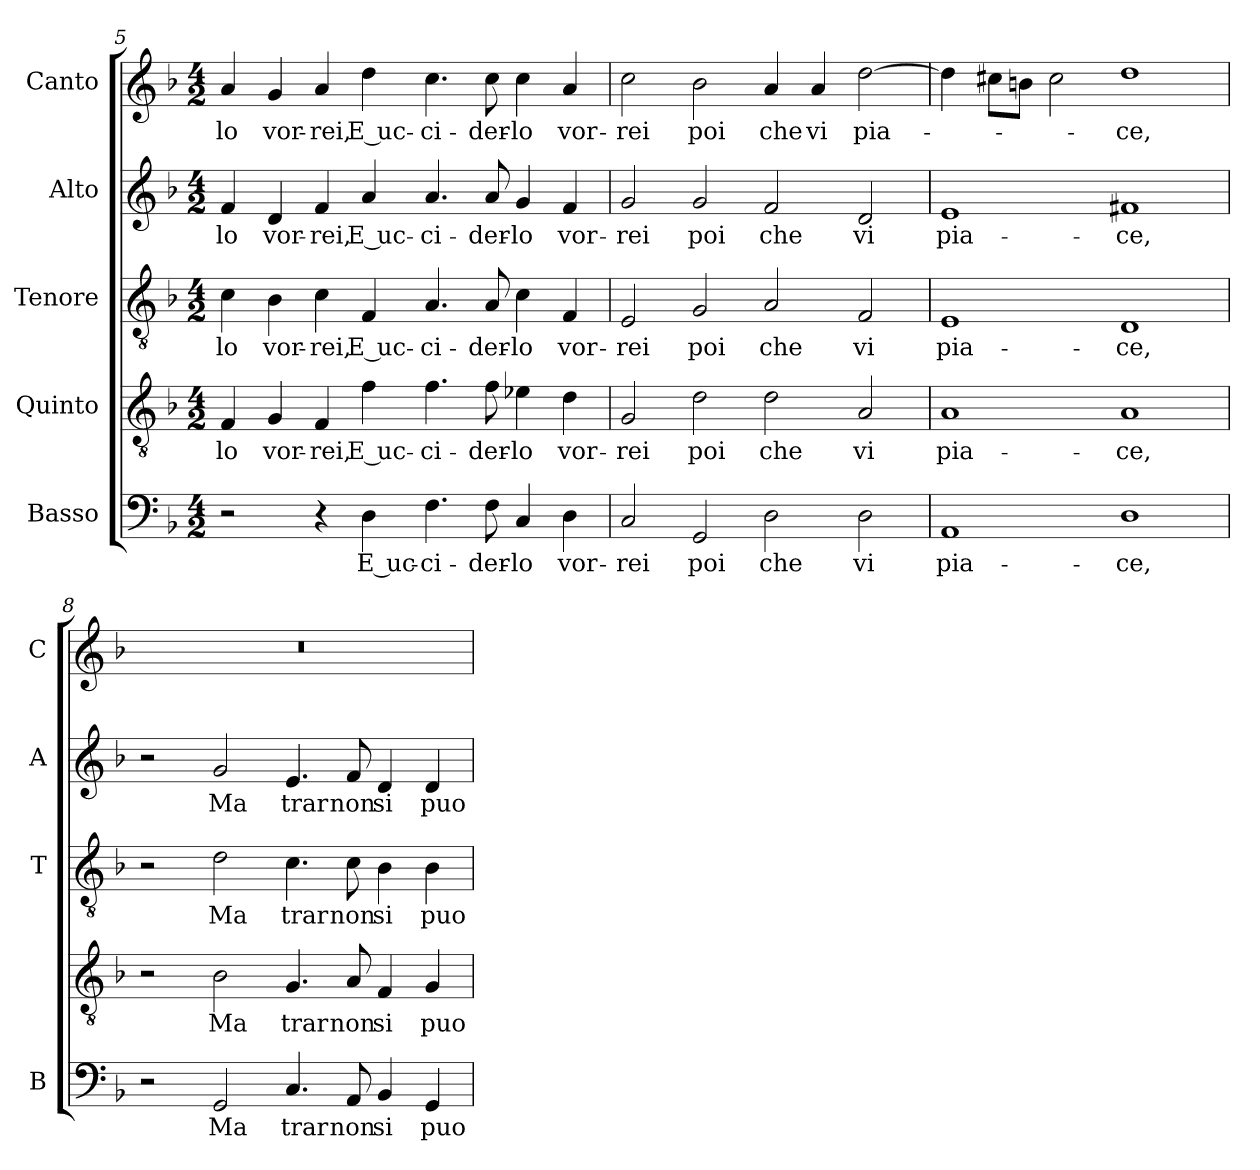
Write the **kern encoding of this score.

**kern	**text	**kern	**text	**kern	**text	**kern	**text	**kern	**text
*part5	*part5	*part4	*part4	*part3	*part3	*part2	*part2	*part1	*part1
*staff5	*staff5	*staff4	*staff4	*staff3	*staff3	*staff2	*staff2	*staff1	*staff1
*I"Basso	*	*I"Quinto	*	*I"Tenore	*	*I"Alto	*	*I"Canto	*
*I'B	*	*	*	*I'T	*	*I'A	*	*I'C	*
!!LO:LB:g=z
*clefF4	*	*clefGv2	*	*clefGv2	*	*clefG2	*	*clefG2	*
*k[b-]	*	*k[b-]	*	*k[b-]	*	*k[b-]	*	*k[b-]	*
*F:	*	*F:	*	*F:	*	*F:	*	*F:	*
*M4/2	*	*M4/2	*	*M4/2	*	*M4/2	*	*M4/2	*
=5	=5	=5	=5	=5	=5	=5	=5	=5	=5
!	!	!	!LO:LY:b	!	!	!	!	!	!
!	!	!	!	!	!LO:LY:b	!	!	!	!
!	!	!	!	!	!	!	!LO:LY:b	!	!
!	!	!	!	!	!	!	!	!	!LO:LY:b
2r	.	4F/	-lo	4c\	-lo	4f/	-lo	4a/	-lo
!	!	!	!LO:LY:b	!	!	!	!	!	!
!	!	!	!	!	!LO:LY:b	!	!	!	!
!	!	!	!	!	!	!	!LO:LY:b	!	!
!	!	!	!	!	!	!	!	!	!LO:LY:b
.	.	4G/	vor-	4B-\	vor-	4d/	vor-	4g/	vor-
!	!	!	!LO:LY:b	!	!	!	!	!	!
!	!	!	!	!	!LO:LY:b	!	!	!	!
!	!	!	!	!	!	!	!LO:LY:b	!	!
!	!	!	!	!	!	!	!	!	!LO:LY:b
4r	.	4F/	-rei,	4c\	-rei,	4f/	-rei,	4a/	-rei,
!	!LO:LY:b	!	!	!	!	!	!	!	!
!	!	!	!LO:LY:b	!	!	!	!	!	!
!	!	!	!	!	!LO:LY:b	!	!	!	!
!	!	!	!	!	!	!	!LO:LY:b	!	!
!	!	!	!	!	!	!	!	!	!LO:LY:b
4D\	E uc-	4f\	E uc-	4F/	E uc-	4a/	E uc-	4dd\	E uc-
!	!LO:LY:b	!	!	!	!	!	!	!	!
!	!	!	!LO:LY:b	!	!	!	!	!	!
!	!	!	!	!	!LO:LY:b	!	!	!	!
!	!	!	!	!	!	!	!LO:LY:b	!	!
!	!	!	!	!	!	!	!	!	!LO:LY:b
4.F\	-ci-	4.f\	-ci-	4.A/	-ci-	4.a/	-ci-	4.cc\	-ci-
!	!LO:LY:b	!	!	!	!	!	!	!	!
!	!	!	!LO:LY:b	!	!	!	!	!	!
!	!	!	!	!	!LO:LY:b	!	!	!	!
!	!	!	!	!	!	!	!LO:LY:b	!	!
!	!	!	!	!	!	!	!	!	!LO:LY:b
8F\	-der-	8f\	-der-	8A/	-der-	8a/	-der-	8cc\	-der-
!	!LO:LY:b	!	!	!	!	!	!	!	!
!	!	!	!LO:LY:b	!	!	!	!	!	!
!	!	!	!	!	!LO:LY:b	!	!	!	!
!	!	!	!	!	!	!	!LO:LY:b	!	!
!	!	!	!	!	!	!	!	!	!LO:LY:b
4C/	-lo	4e-X\	-lo	4c\	-lo	4g/	-lo	4cc\	-lo
!	!LO:LY:b	!	!	!	!	!	!	!	!
!	!	!	!LO:LY:b	!	!	!	!	!	!
!	!	!	!	!	!LO:LY:b	!	!	!	!
!	!	!	!	!	!	!	!LO:LY:b	!	!
!	!	!	!	!	!	!	!	!	!LO:LY:b
4D\	vor-	4d\	vor-	4F/	vor-	4f/	vor-	4a/	vor-
=6	=6	=6	=6	=6	=6	=6	=6	=6	=6
!	!LO:LY:b	!	!	!	!	!	!	!	!
!	!	!	!LO:LY:b	!	!	!	!	!	!
!	!	!	!	!	!LO:LY:b	!	!	!	!
!	!	!	!	!	!	!	!LO:LY:b	!	!
!	!	!	!	!	!	!	!	!	!LO:LY:b
2C/	-rei	2G/	-rei	2E/	-rei	2g/	-rei	2cc\	-rei
!	!LO:LY:b	!	!	!	!	!	!	!	!
!	!	!	!LO:LY:b	!	!	!	!	!	!
!	!	!	!	!	!LO:LY:b	!	!	!	!
!	!	!	!	!	!	!	!LO:LY:b	!	!
!	!	!	!	!	!	!	!	!	!LO:LY:b
2GG/	poi	2d\	poi	2G/	poi	2g/	poi	2b-\	poi
!	!LO:LY:b	!	!	!	!	!	!	!	!
!	!	!	!LO:LY:b	!	!	!	!	!	!
!	!	!	!	!	!LO:LY:b	!	!	!	!
!	!	!	!	!	!	!	!LO:LY:b	!	!
!	!	!	!	!	!	!	!	!	!LO:LY:b
2D\	che	2d\	che	2A/	che	2f/	che	4a/	che
!	!	!	!	!	!	!	!	!	!LO:LY:b
.	.	.	.	.	.	.	.	4a/	vi
!	!LO:LY:b	!	!	!	!	!	!	!	!
!	!	!	!LO:LY:b	!	!	!	!	!	!
!	!	!	!	!	!LO:LY:b	!	!	!	!
!	!	!	!	!	!	!	!LO:LY:b	!	!
!	!	!	!	!	!	!	!	!	!LO:LY:b
2D\	vi	2A/	vi	2F/	vi	2d/	vi	[2dd\	pia-
=7	=7	=7	=7	=7	=7	=7	=7	=7	=7
!	!LO:LY:b	!	!	!	!	!	!	!	!
!	!	!	!LO:LY:b	!	!	!	!	!	!
!	!	!	!	!	!LO:LY:b	!	!	!	!
!	!	!	!	!	!	!	!LO:LY:b	!	!
1AA	pia-	1A	pia-	1E	pia-	1e	pia-	4dd\]	.
.	.	.	.	.	.	.	.	8cc#X\L	.
.	.	.	.	.	.	.	.	8bn\J	.
.	.	.	.	.	.	.	.	2cc#\	.
!	!LO:LY:b	!	!	!	!	!	!	!	!
!	!	!	!LO:LY:b	!	!	!	!	!	!
!	!	!	!	!	!LO:LY:b	!	!	!	!
!	!	!	!	!	!	!	!LO:LY:b	!	!
!	!	!	!	!	!	!	!	!	!LO:LY:b
1D	-ce,	1A	-ce,	1D	-ce,	1f#X	-ce,	1dd	-ce,
=8	=8	=8	=8	=8	=8	=8	=8	=8	=8
2r	.	2r	.	2r	.	2r	.	0r	.
!	!LO:LY:b	!	!	!	!	!	!	!	!
!	!	!	!LO:LY:b	!	!	!	!	!	!
!	!	!	!	!	!LO:LY:b	!	!	!	!
!	!	!	!	!	!	!	!LO:LY:b	!	!
2GG/	Ma	2B-\	Ma	2d\	Ma	2g/	Ma	.	.
!	!LO:LY:b	!	!	!	!	!	!	!	!
!	!	!	!LO:LY:b	!	!	!	!	!	!
!	!	!	!	!	!LO:LY:b	!	!	!	!
!	!	!	!	!	!	!	!LO:LY:b	!	!
4.C/	trar	4.G/	trar	4.c\	trar	4.e/	trar	.	.
!	!LO:LY:b	!	!	!	!	!	!	!	!
!	!	!	!LO:LY:b	!	!	!	!	!	!
!	!	!	!	!	!LO:LY:b	!	!	!	!
!	!	!	!	!	!	!	!LO:LY:b	!	!
8AA/	non	8A/	non	8c\	non	8f/	non	.	.
!	!LO:LY:b	!	!	!	!	!	!	!	!
!	!	!	!LO:LY:b	!	!	!	!	!	!
!	!	!	!	!	!LO:LY:b	!	!	!	!
!	!	!	!	!	!	!	!LO:LY:b	!	!
4BB-/	si	4F/	si	4B-\	si	4d/	si	.	.
!	!LO:LY:b	!	!	!	!	!	!	!	!
!	!	!	!LO:LY:b	!	!	!	!	!	!
!	!	!	!	!	!LO:LY:b	!	!	!	!
!	!	!	!	!	!	!	!LO:LY:b	!	!
4GG/	puo	4G/	puo	4B-\	puo	4d/	puo	.	.
=	=	=	=	=	=	=	=	=	=
*-	*-	*-	*-	*-	*-	*-	*-	*-	*-
